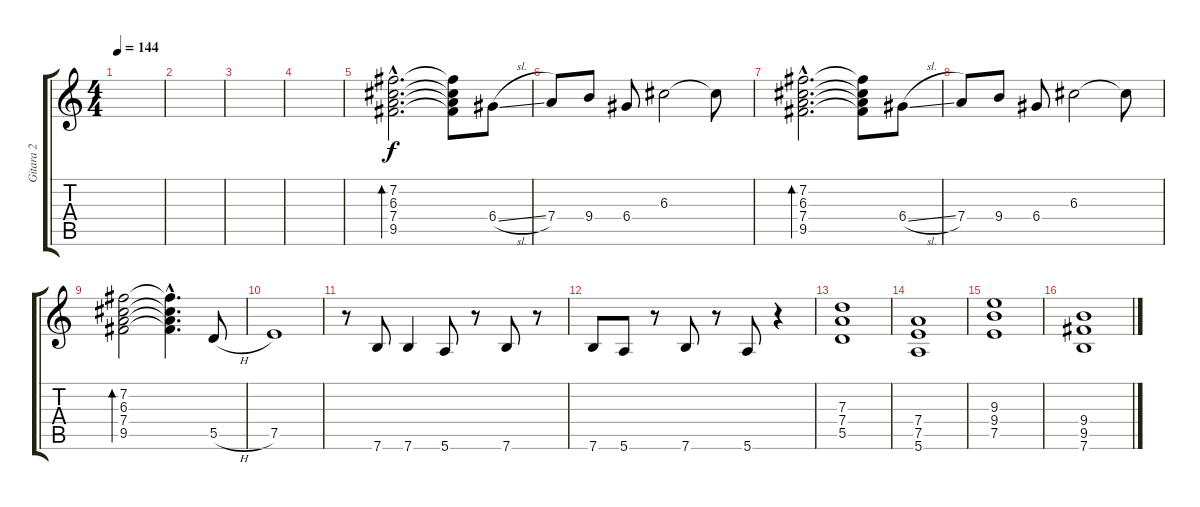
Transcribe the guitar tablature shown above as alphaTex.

\track ("Gitara 2" "Gitara 2") {instrument acousticguitarsteel}
\staff {score tabs}
\tuning (E4 B3 G3 D3 A2 E2) {hide}
\ts (4 4)
\tempo 144
\clef g2
\ks c
|
|
|
|
(7.2{hac} 6.3{hac} 7.4{hac} 9.5{hac}).2{d bd 120 volume 11 instrument acousticguitarsteel} (7.2{t} 6.3{t} 7.4{t} 9.5{t}).8 6.4{sl}.8 |
7.4.8 9.4.8 6.4.8 6.3.2 6.3{t}.8 |
(7.2{hac} 6.3{hac} 7.4{hac} 9.5{hac}).2{d bd 120} (7.2{t} 6.3{t} 7.4{t} 9.5{t}).8 6.4{sl}.8 |
7.4.8 9.4.8 6.4.8 6.3.2 6.3{t}.8 |
(7.2 6.3 7.4 9.5).2{bd 120} (7.2{hac t} 6.3{hac t} 7.4{hac t} 9.5{hac t}).4{d} 5.5{h}.8 |
7.5.1 |
r.8 7.6.8 7.6.4 5.6.8 r.8 7.6.8 r.8 |
7.6.8 5.6.8 r.8 7.6.8 r.8 5.6.8 r.4 |
(7.3 7.4 5.5).1{volume 10 instrument distortionguitar} |
(7.4 7.5 5.6).1 |
(9.3 9.4 7.5).1 |
(9.4 9.5 7.6).1
